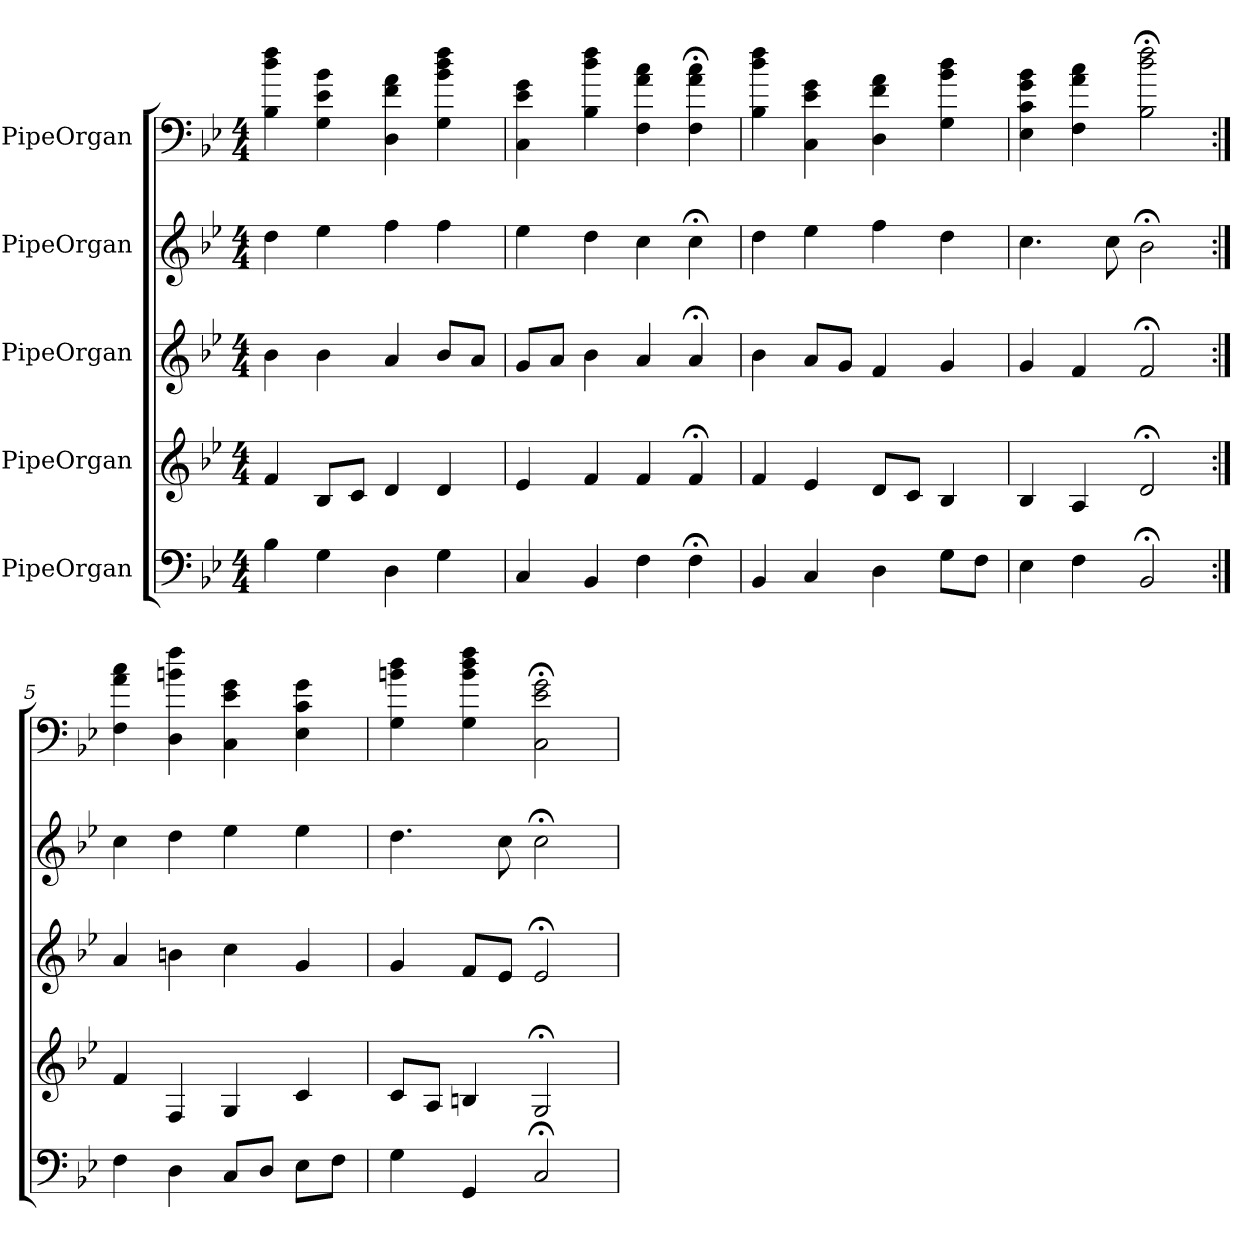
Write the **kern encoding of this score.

**kern	**kern	**kern	**kern	**kern
*part5	*part4	*part3	*part2	*part1
*staff5	*staff4	*staff3	*staff2	*staff1
*I"PipeOrgan	*I"PipeOrgan	*I"PipeOrgan	*I"PipeOrgan	*I"PipeOrgan
*k[b-e-]	*k[b-e-]	*k[b-e-]	*k[b-e-]	*k[b-e-]
*B-:	*B-:	*B-:	*B-:	*B-:
*M4/4	*M4/4	*M4/4	*M4/4	*M4/4
*MM60	*MM60	*MM60	*MM60	*MM60
=1	=1	=1	=1	=1
4B-	4f	4b-	4dd	4B- 4dd 4ff
4G	8B-L	4b-	4ee-	4G 4e- 4b-
.	8cJ	.	.	.
4D	4d	4a	4ff	4D 4f 4a
4G	4d	8b-L	4ff	4G 4b- 4dd 4ff
.	.	8aJ	.	.
=2	=2	=2	=2	=2
4C	4e-	8gL	4ee-	4C 4e- 4g
.	.	8aJ	.	.
4BB-	4f	4b-	4dd	4B- 4dd 4ff
4F	4f	4a	4cc	4F 4a 4cc
4F;<	4f;<	4a;<	4cc;<	4F;< 4a;< 4cc;<
=3	=3	=3	=3	=3
4BB-	4f	4b-	4dd	4B- 4dd 4ff
4C	4e-	8aL	4ee-	4C 4e- 4g
.	.	8gJ	.	.
4D	8dL	4f	4ff	4D 4f 4a
.	8cJ	.	.	.
8GL	4B-	4g	4dd	4G 4b- 4dd
8FJ	.	.	.	.
=4	=4	=4	=4	=4
4E-	4B-	4g	4.cc	4E- 4c 4g 4b-
4F	4A	4f	.	4F 4a 4cc
.	.	.	8cc	.
2BB-;<	2d;<	2f;<	2b-;<	2B-;< 2dd;< 2ff;<
=5:|!	=5:|!	=5:|!	=5:|!	=5:|!
4F	4f	4a	4cc	4F 4a 4cc
4D	4F	4bn	4dd	4D 4bn 4ff
8CL	4G	4cc	4ee-	4C 4e- 4g
8DJ	.	.	.	.
8E-L	4c	4g	4ee-	4E- 4c 4g
8FJ	.	.	.	.
=6	=6	=6	=6	=6
4G	8cL	4g	4.dd	4G 4bn 4dd
.	8AJ	.	.	.
4GG	4Bn	8fL	.	4G 4b 4dd 4ff
.	.	8e-J	8cc	.
2C;<	2G;<	2e-;<	2cc;<	2C;< 2e-;< 2g;<
=	=	=	=	=
*-	*-	*-	*-	*-
